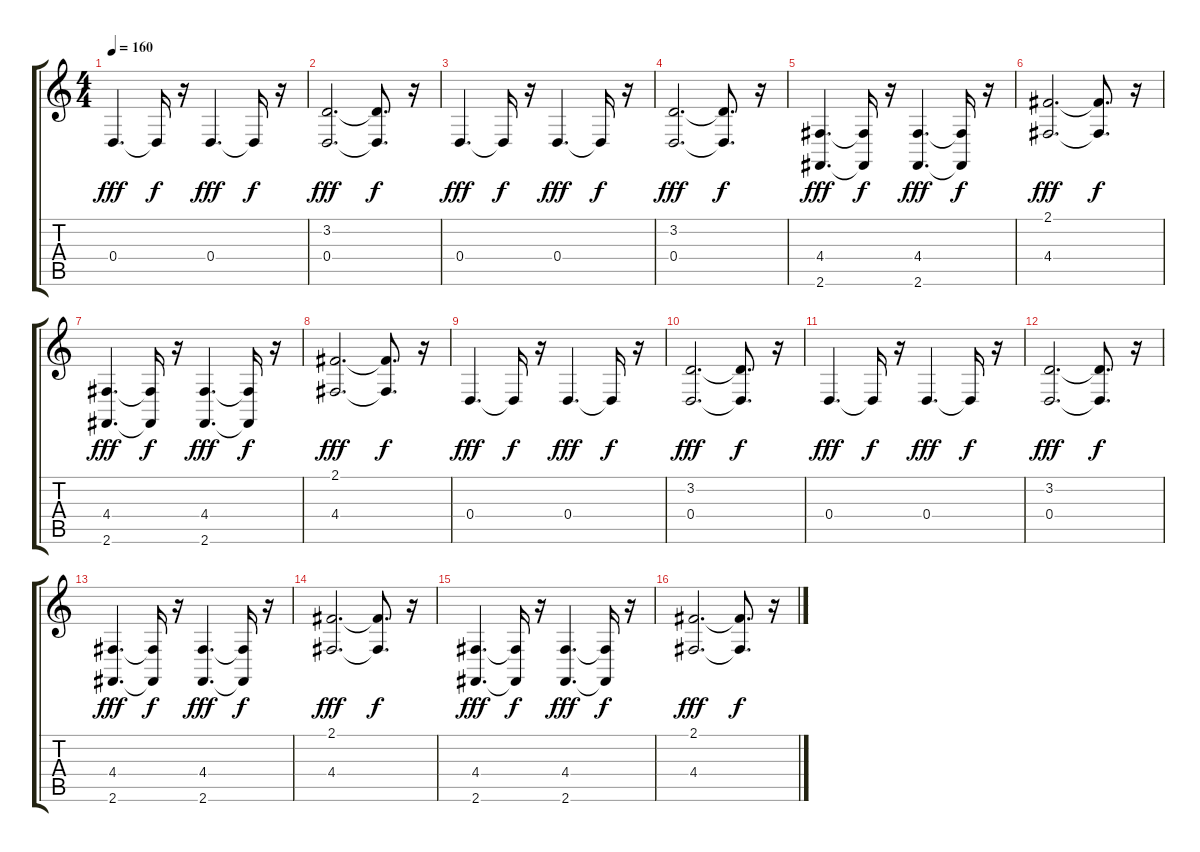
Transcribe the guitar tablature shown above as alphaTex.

\track "" {instrument brightacousticpiano}
\staff {score tabs}
\tuning (E4 B3 G3 D3 A2 E2) {hide}
\ts (4 4)
\tempo 160
\clef g2
\ks c
0.4.4{d dy fff} 0.4{t}.16{dy f} r.16 0.4.4{d dy fff} 0.4{t}.16{dy f} r.16 |
(3.2 0.4).2{d dy fff} (3.2{t} 0.4{t}).8{d dy f} r.16 |
0.4.4{d dy fff} 0.4{t}.16{dy f} r.16 0.4.4{d dy fff} 0.4{t}.16{dy f} r.16 |
(3.2 0.4).2{d dy fff} (3.2{t} 0.4{t}).8{d dy f} r.16 |
(4.4 2.6).4{d dy fff} (4.4{t} 2.6{t}).16{dy f} r.16 (4.4 2.6).4{d dy fff} (4.4{t} 2.6{t}).16{dy f} r.16 |
(2.1 4.4).2{d dy fff} (2.1{t} 4.4{t}).8{d dy f} r.16 |
(4.4 2.6).4{d dy fff} (4.4{t} 2.6{t}).16{dy f} r.16 (4.4 2.6).4{d dy fff} (4.4{t} 2.6{t}).16{dy f} r.16 |
(2.1 4.4).2{d dy fff} (2.1{t} 4.4{t}).8{d dy f} r.16 |
0.4.4{d dy fff} 0.4{t}.16{dy f} r.16 0.4.4{d dy fff} 0.4{t}.16{dy f} r.16 |
(3.2 0.4).2{d dy fff} (3.2{t} 0.4{t}).8{d dy f} r.16 |
0.4.4{d dy fff} 0.4{t}.16{dy f} r.16 0.4.4{d dy fff} 0.4{t}.16{dy f} r.16 |
(3.2 0.4).2{d dy fff} (3.2{t} 0.4{t}).8{d dy f} r.16 |
(4.4 2.6).4{d dy fff} (4.4{t} 2.6{t}).16{dy f} r.16 (4.4 2.6).4{d dy fff} (4.4{t} 2.6{t}).16{dy f} r.16 |
(2.1 4.4).2{d dy fff} (2.1{t} 4.4{t}).8{d dy f} r.16 |
(4.4 2.6).4{d dy fff} (4.4{t} 2.6{t}).16{dy f} r.16 (4.4 2.6).4{d dy fff} (4.4{t} 2.6{t}).16{dy f} r.16 |
(2.1 4.4).2{d dy fff} (2.1{t} 4.4{t}).8{d dy f} r.16
